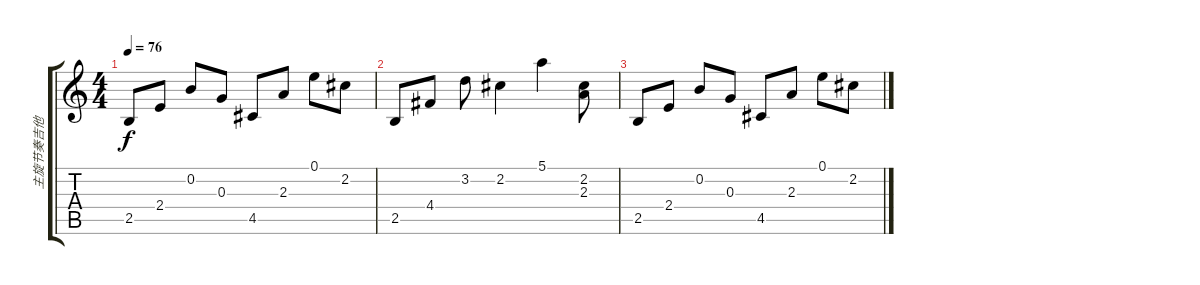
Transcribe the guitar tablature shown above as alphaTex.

\track ("主旋节奏吉他" "主旋节奏吉他") {instrument electricguitarjazz}
\staff {score tabs}
\tuning (E4 B3 G3 D3 A2 E2) {hide}
\ts (4 4)
\tempo 76
\clef g2
\ks c
2.5.8{dy f} 2.4.8 0.2.8 0.3.8 4.5.8 2.3.8 0.1.8 2.2.8 |
2.5.8 4.4.8 3.2.8 2.2.4 5.1.4 (2.2 2.3).8 |
2.5.8 2.4.8 0.2.8 0.3.8 4.5.8 2.3.8 0.1.8 2.2.8
